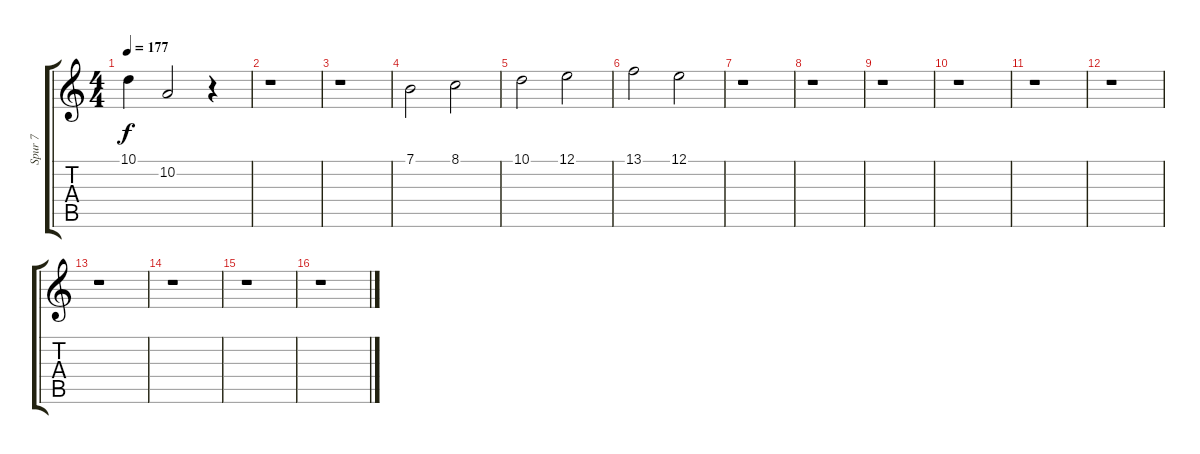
\track ("Spur 7" "Spur 7") {instrument rockorgan}
\staff {score tabs}
\tuning (E4 B3 G3 D3 A2 E2) {hide}
\ts (4 4)
\tempo 177
\clef g2
\ks c
10.1.4{dy f} 10.2.2 r.4 |
r.1 |
r.1 |
7.1.2 8.1.2 |
10.1.2 12.1.2 |
13.1.2 12.1.2 |
r.1 |
r.1 |
r.1 |
r.1 |
r.1 |
r.1 |
r.1 |
r.1 |
r.1 |
r.1
